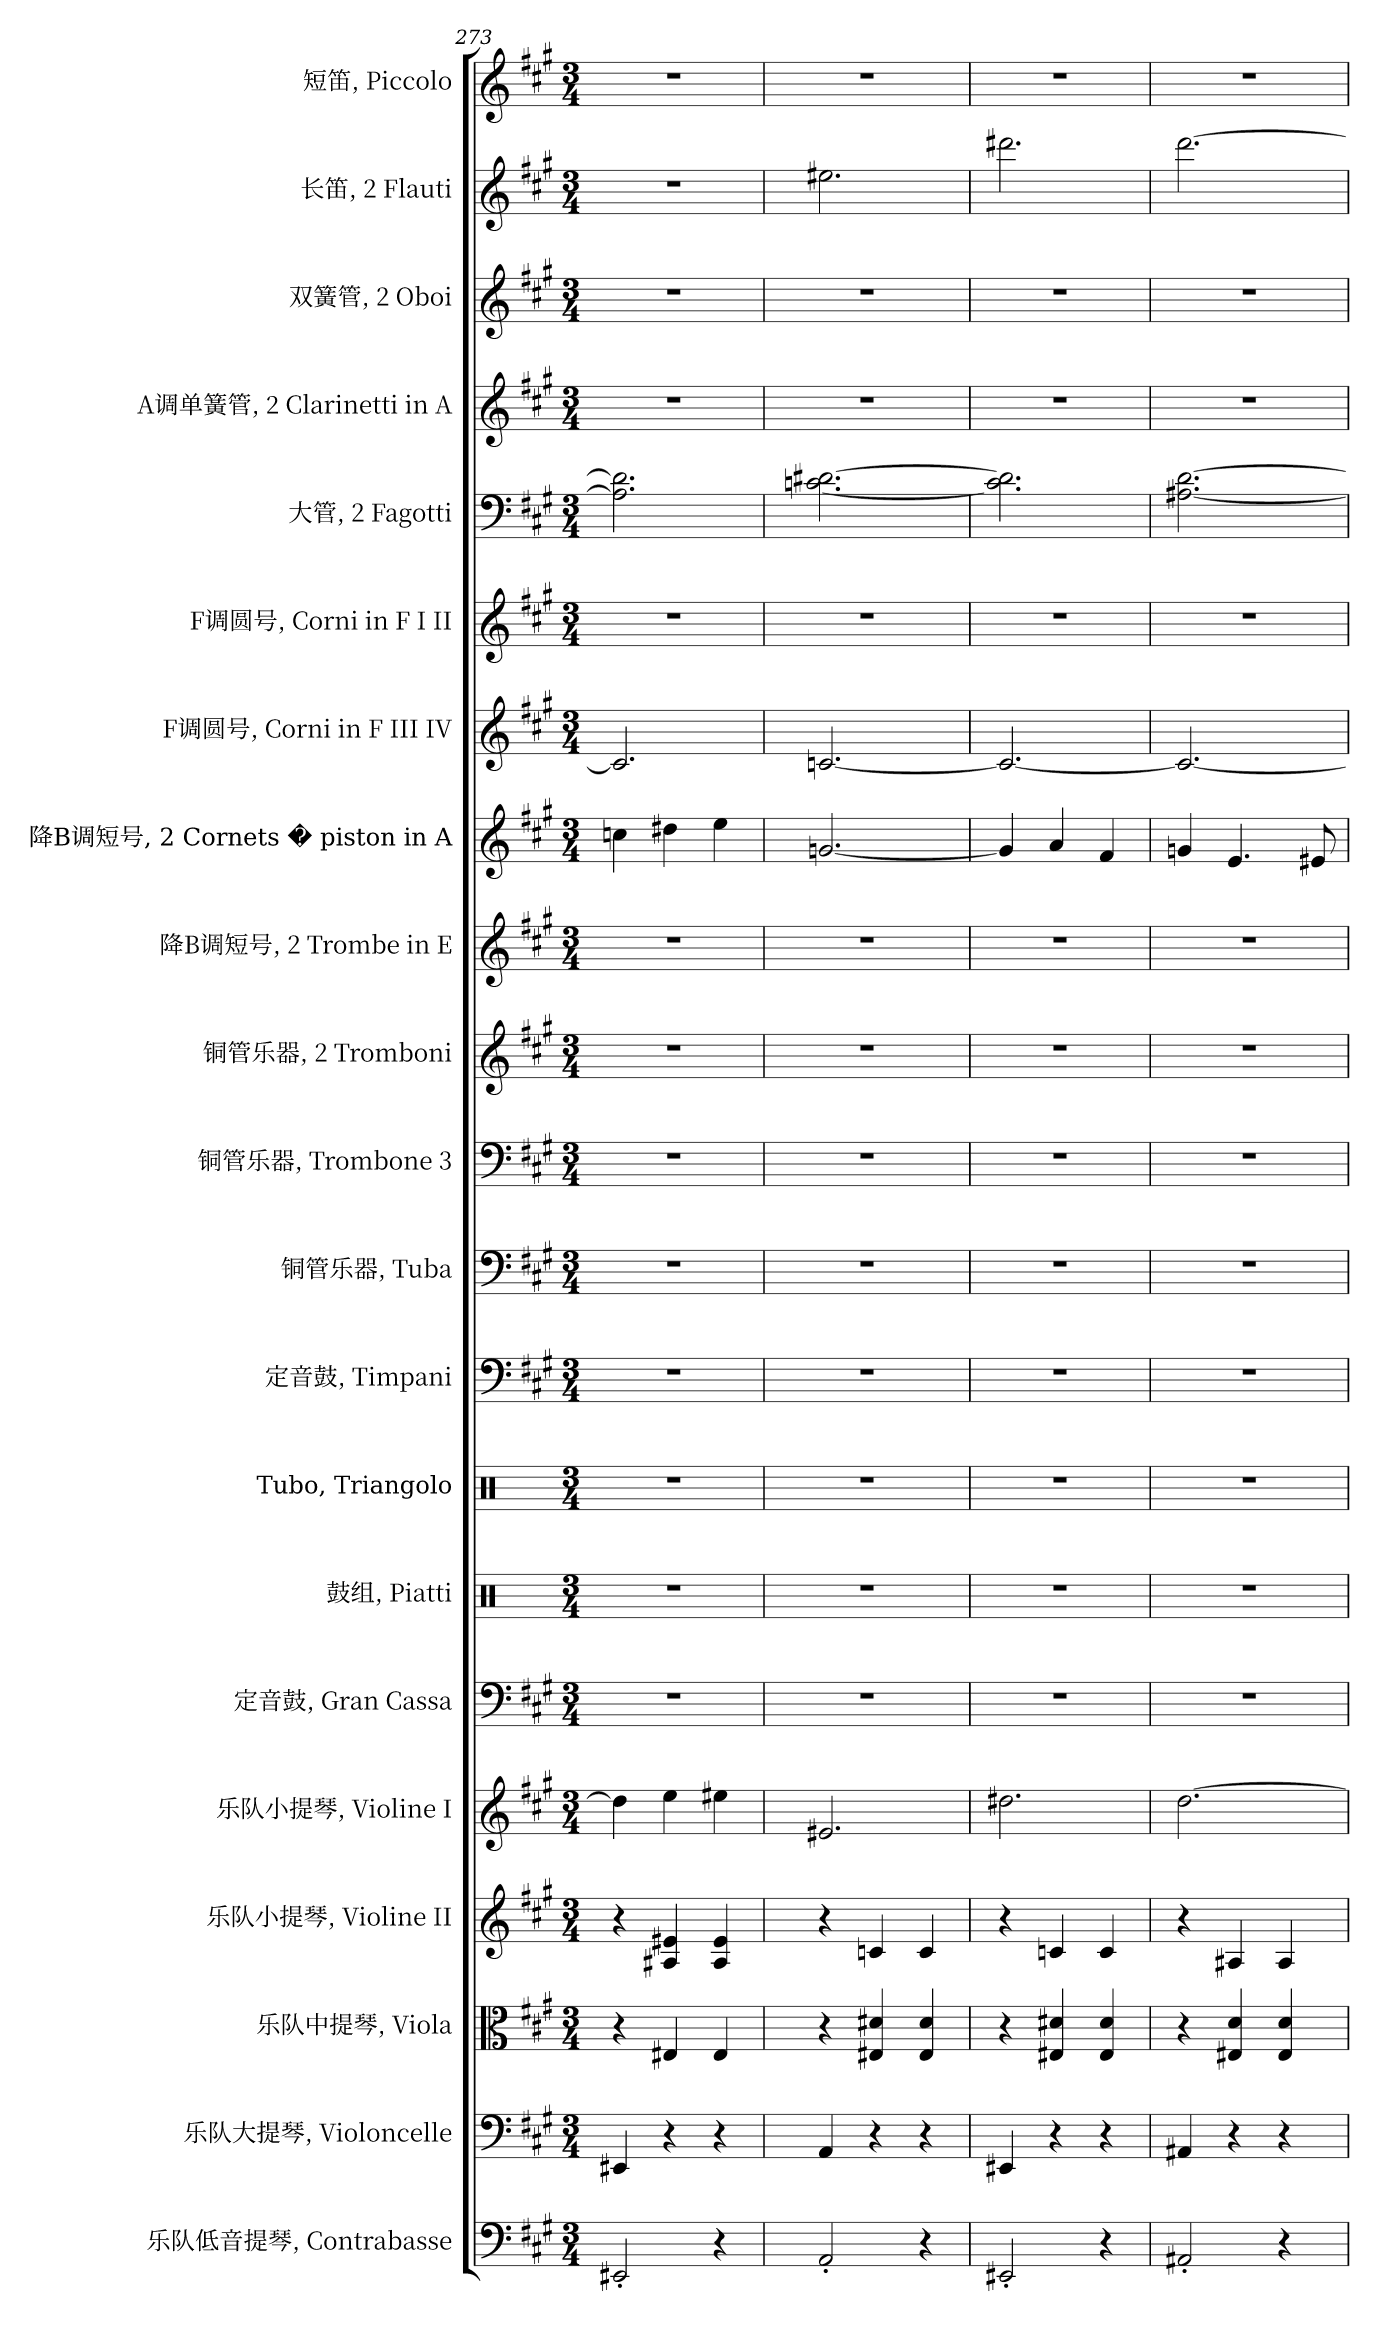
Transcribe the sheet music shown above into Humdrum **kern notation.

**kern	**kern	**kern	**kern	**kern	**kern	**kern	**kern	**kern	**kern	**kern	**kern	**kern	**kern	**kern	**kern	**kern	**kern	**kern	**kern	**kern
*part21	*part20	*part19	*part18	*part17	*part16	*part15	*part14	*part13	*part12	*part11	*part10	*part9	*part8	*part7	*part6	*part5	*part4	*part3	*part2	*part1
*staff21	*staff20	*staff19	*staff18	*staff17	*staff16	*staff15	*staff14	*staff13	*staff12	*staff11	*staff10	*staff9	*staff8	*staff7	*staff6	*staff5	*staff4	*staff3	*staff2	*staff1
*I"乐队低音提琴, Contrabasse	*I"乐队大提琴, Violoncelle	*I"乐队中提琴, Viola	*I"乐队小提琴, Violine II	*I"乐队小提琴, Violine I	*I"定音鼓, Gran Cassa	*I"鼓组, Piatti	*I"Tubo, Triangolo	*I"定音鼓, Timpani	*I"铜管乐器, Tuba	*I"铜管乐器, Trombone 3	*I"铜管乐器, 2 Tromboni	*I"降B调短号, 2 Trombe in E	*I"降B调短号, 2 Cornets � piston in A	*I"F调圆号, Corni in F III IV	*I"F调圆号, Corni in F I II	*I"大管, 2 Fagotti	*I"A调单簧管, 2 Clarinetti in A	*I"双簧管, 2 Oboi	*I"长笛, 2 Flauti	*I"短笛, Piccolo
*I'Cbs.	*	*	*	*	*	*	*I'Tu.	*I'Timp.	*	*	*	*	*I'B♭ Cnt.	*	*	*	*I'A Cl.	*I'Ob.	*I'Fl.	*I'Picc.
*clefF4	*clefF4	*clefC3	*clefG2	*clefG2	*clefF4	*clefX	*clefX	*clefF4	*clefF4	*clefF4	*clefG2	*clefG2	*clefG2	*clefG2	*clefG2	*clefF4	*clefG2	*clefG2	*clefG2	*clefG2
*ITrd7c12	*	*	*	*	*	*	*	*	*	*	*	*ITrd1c2	*ITrd1c2	*ITrd4c7	*ITrd4c7	*	*ITrd2c3	*	*	*ITrd-7c-12
*k[f#c#g#]	*k[f#c#g#]	*k[f#c#g#]	*k[f#c#g#]	*k[f#c#g#]	*k[f#c#g#]	*k[]	*k[]	*k[f#c#g#]	*k[f#c#g#]	*k[f#c#g#]	*k[f#c#g#]	*k[f#]	*k[f#]	*k[f#c#]	*k[f#c#]	*k[f#c#g#]	*k[f#c#g#d#a#e#]	*k[f#c#g#]	*k[f#c#g#]	*k[f#c#g#]
*M3/4	*M3/4	*M3/4	*M3/4	*M3/4	*M3/4	*M3/4	*M3/4	*M3/4	*M3/4	*M3/4	*M3/4	*M3/4	*M3/4	*M3/4	*M3/4	*M3/4	*M3/4	*M3/4	*M3/4	*M3/4
*MM210	*MM210	*MM210	*MM210	*MM210	*MM210	*MM210	*MM210	*MM210	*MM210	*MM210	*MM210	*MM210	*MM210	*MM210	*MM210	*MM210	*MM210	*MM210	*MM210	*MM210
=273	=273	=273	=273	=273	=273	=273	=273	=273	=273	=273	=273	=273	=273	=273	=273	=273	=273	=273	=273	=273
2EEE#X'/	4EE#X/	4r	4r	4dd\]	2.r	2.r	2.r	2.r	2.r	2.r	2.r	2.r	4b-X\	2.F/]	2.r	2.A#\] 2.d\]	2.r	2.r	2.r	2.r
.	4r	4E#X/	4A#X/ 4e#X/	4ee\	.	.	.	.	.	.	.	.	4cc#X\	.	.	.	.	.	.	.
4r	4r	4E#/	4A#/ 4e#/	4ee#X\	.	.	.	.	.	.	.	.	4dd\	.	.	.	.	.	.	.
=274	=274	=274	=274	=274	=274	=274	=274	=274	=274	=274	=274	=274	=274	=274	=274	=274	=274	=274	=274	=274
*	*	*	*	*	*	*	*	*	*	*	*	*	*	*	*	*	*	*	*	*MM200
2AAA'/	4AA/	4r	4r	2.e#X/	2.r	2.r	2.r	2.r	2.r	2.r	2.r	2.r	[2.fn/	[2.Fn/	2.r	[2.cn\ [2.d#X\	2.r	2.r	2.ee#X\	2.r
.	4r	4E#X/ 4d#X/	4cn/	.	.	.	.	.	.	.	.	.	.	.	.	.	.	.	.	.
4r	4r	4E#/ 4d#/	4c/	.	.	.	.	.	.	.	.	.	.	.	.	.	.	.	.	.
=275	=275	=275	=275	=275	=275	=275	=275	=275	=275	=275	=275	=275	=275	=275	=275	=275	=275	=275	=275	=275
*	*	*	*	*	*	*	*	*	*	*	*	*	*	*	*	*	*	*	*	*MM200
2EEE#X'/	4EE#X/	4r	4r	2.dd#X\	2.r	2.r	2.r	2.r	2.r	2.r	2.r	2.r	4f/]	2.F/_	2.r	2.c\] 2.d#\]	2.r	2.r	2.ddd#X\	2.r
.	4r	4E#X/ 4d#X/	4cn/	.	.	.	.	.	.	.	.	.	4g/	.	.	.	.	.	.	.
4r	4r	4E#/ 4d#/	4c/	.	.	.	.	.	.	.	.	.	4e/	.	.	.	.	.	.	.
!!LO:PB:g=z
=276	=276	=276	=276	=276	=276	=276	=276	=276	=276	=276	=276	=276	=276	=276	=276	=276	=276	=276	=276	=276
*	*	*	*	*	*	*	*	*	*	*	*	*	*	*	*	*	*	*	*	*MM200
2AAA#X'/	4AA#X/	4r	4r	[2.dd\	2.r	2.r	2.r	2.r	2.r	2.r	2.r	2.r	4fn/	2.F/_	2.r	[2.A#X\ [2.d\	2.r	2.r	[2.ddd\	2.r
.	4r	4E#X/ 4d/	4A#X/	.	.	.	.	.	.	.	.	.	4.d/	.	.	.	.	.	.	.
4r	4r	4E#/ 4d/	4A#/	.	.	.	.	.	.	.	.	.	.	.	.	.	.	.	.	.
.	.	.	.	.	.	.	.	.	.	.	.	.	8d#X/	.	.	.	.	.	.	.
=	=	=	=	=	=	=	=	=	=	=	=	=	=	=	=	=	=	=	=	=
*-	*-	*-	*-	*-	*-	*-	*-	*-	*-	*-	*-	*-	*-	*-	*-	*-	*-	*-	*-	*-
